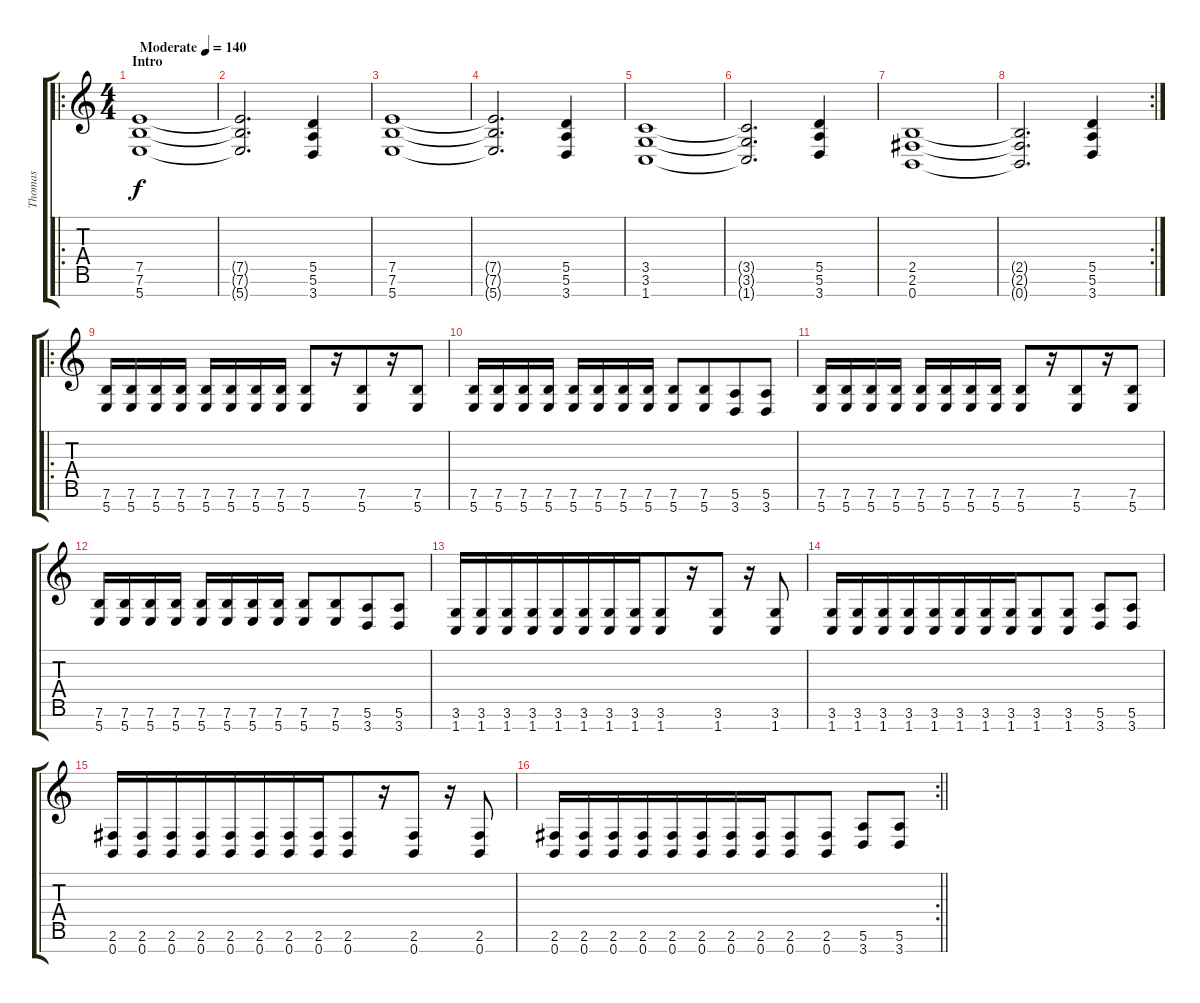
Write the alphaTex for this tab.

\track ("Thomas" "Thomas") {instrument overdrivenguitar}
\staff {score tabs}
\tuning (E4 B3 G3 D3 A2 E2 B1) {hide}
\ro
\ts (4 4)
\section ("" "Intro")
\tempo (140 "Moderate")
\clef g2
\ks c
(7.5 7.6 5.7).1{dy f instrument overdrivenguitar} |
(7.5{t} 7.6{t} 5.7{t}).2{d} (5.5 5.6 3.7).4 |
(7.5 7.6 5.7).1 |
(7.5{t} 7.6{t} 5.7{t}).2{d} (5.5 5.6 3.7).4 |
(3.5 3.6 1.7).1 |
(3.5{t} 3.6{t} 1.7{t}).2{d} (5.5 5.6 3.7).4 |
(2.5 2.6 0.7).1 |
\rc 2
(2.5{t} 2.6{t} 0.7{t}).2{d} (5.5 5.6 3.7).4 |
\ro
(7.6 5.7).16 (7.6 5.7).16 (7.6 5.7).16 (7.6 5.7).16 (7.6 5.7).16{beam merge} (7.6 5.7).16 (7.6 5.7).16{beam merge} (7.6 5.7).16 (7.6 5.7).8{beam merge} r.16 (7.6 5.7).8{beam merge} r.16{beam merge} (7.6 5.7).8 |
(7.6 5.7).16 (7.6 5.7).16 (7.6 5.7).16 (7.6 5.7).16 (7.6 5.7).16{beam merge} (7.6 5.7).16 (7.6 5.7).16{beam merge} (7.6 5.7).16 (7.6 5.7).8 (7.6 5.7).8{beam merge} (5.6 3.7).8{beam merge} (5.6 3.7).8 |
(7.6 5.7).16 (7.6 5.7).16 (7.6 5.7).16 (7.6 5.7).16 (7.6 5.7).16{beam merge} (7.6 5.7).16 (7.6 5.7).16{beam merge} (7.6 5.7).16 (7.6 5.7).8{beam merge} r.16 (7.6 5.7).8{beam merge} r.16{beam merge} (7.6 5.7).8 |
(7.6 5.7).16 (7.6 5.7).16 (7.6 5.7).16 (7.6 5.7).16 (7.6 5.7).16{beam merge} (7.6 5.7).16 (7.6 5.7).16{beam merge} (7.6 5.7).16 (7.6 5.7).8 (7.6 5.7).8{beam merge} (5.6 3.7).8{beam merge} (5.6 3.7).8 |
(3.6 1.7).16{beam merge} (3.6 1.7).16 (3.6 1.7).16{beam merge} (3.6 1.7).16{beam merge} (3.6 1.7).16 (3.6 1.7).16 (3.6 1.7).16 (3.6 1.7).16{beam merge} (3.6 1.7).8{beam merge} r.16 (3.6 1.7).8 r.16 (3.6 1.7).8 |
(3.6 1.7).16{beam merge} (3.6 1.7).16 (3.6 1.7).16{beam merge} (3.6 1.7).16{beam merge} (3.6 1.7).16 (3.6 1.7).16 (3.6 1.7).16 (3.6 1.7).16{beam merge} (3.6 1.7).8 (3.6 1.7).8 (5.6 3.7).8 (5.6 3.7).8 |
(2.6 0.7).16{beam merge} (2.6 0.7).16 (2.6 0.7).16{beam merge} (2.6 0.7).16{beam merge} (2.6 0.7).16 (2.6 0.7).16 (2.6 0.7).16 (2.6 0.7).16{beam merge} (2.6 0.7).8{beam merge} r.16 (2.6 0.7).8 r.16 (2.6 0.7).8 |
\rc 2
\barLineRight lightlight
(2.6 0.7).16{beam merge} (2.6 0.7).16 (2.6 0.7).16{beam merge} (2.6 0.7).16{beam merge} (2.6 0.7).16 (2.6 0.7).16 (2.6 0.7).16 (2.6 0.7).16{beam merge} (2.6 0.7).8 (2.6 0.7).8 (5.6 3.7).8 (5.6 3.7).8
